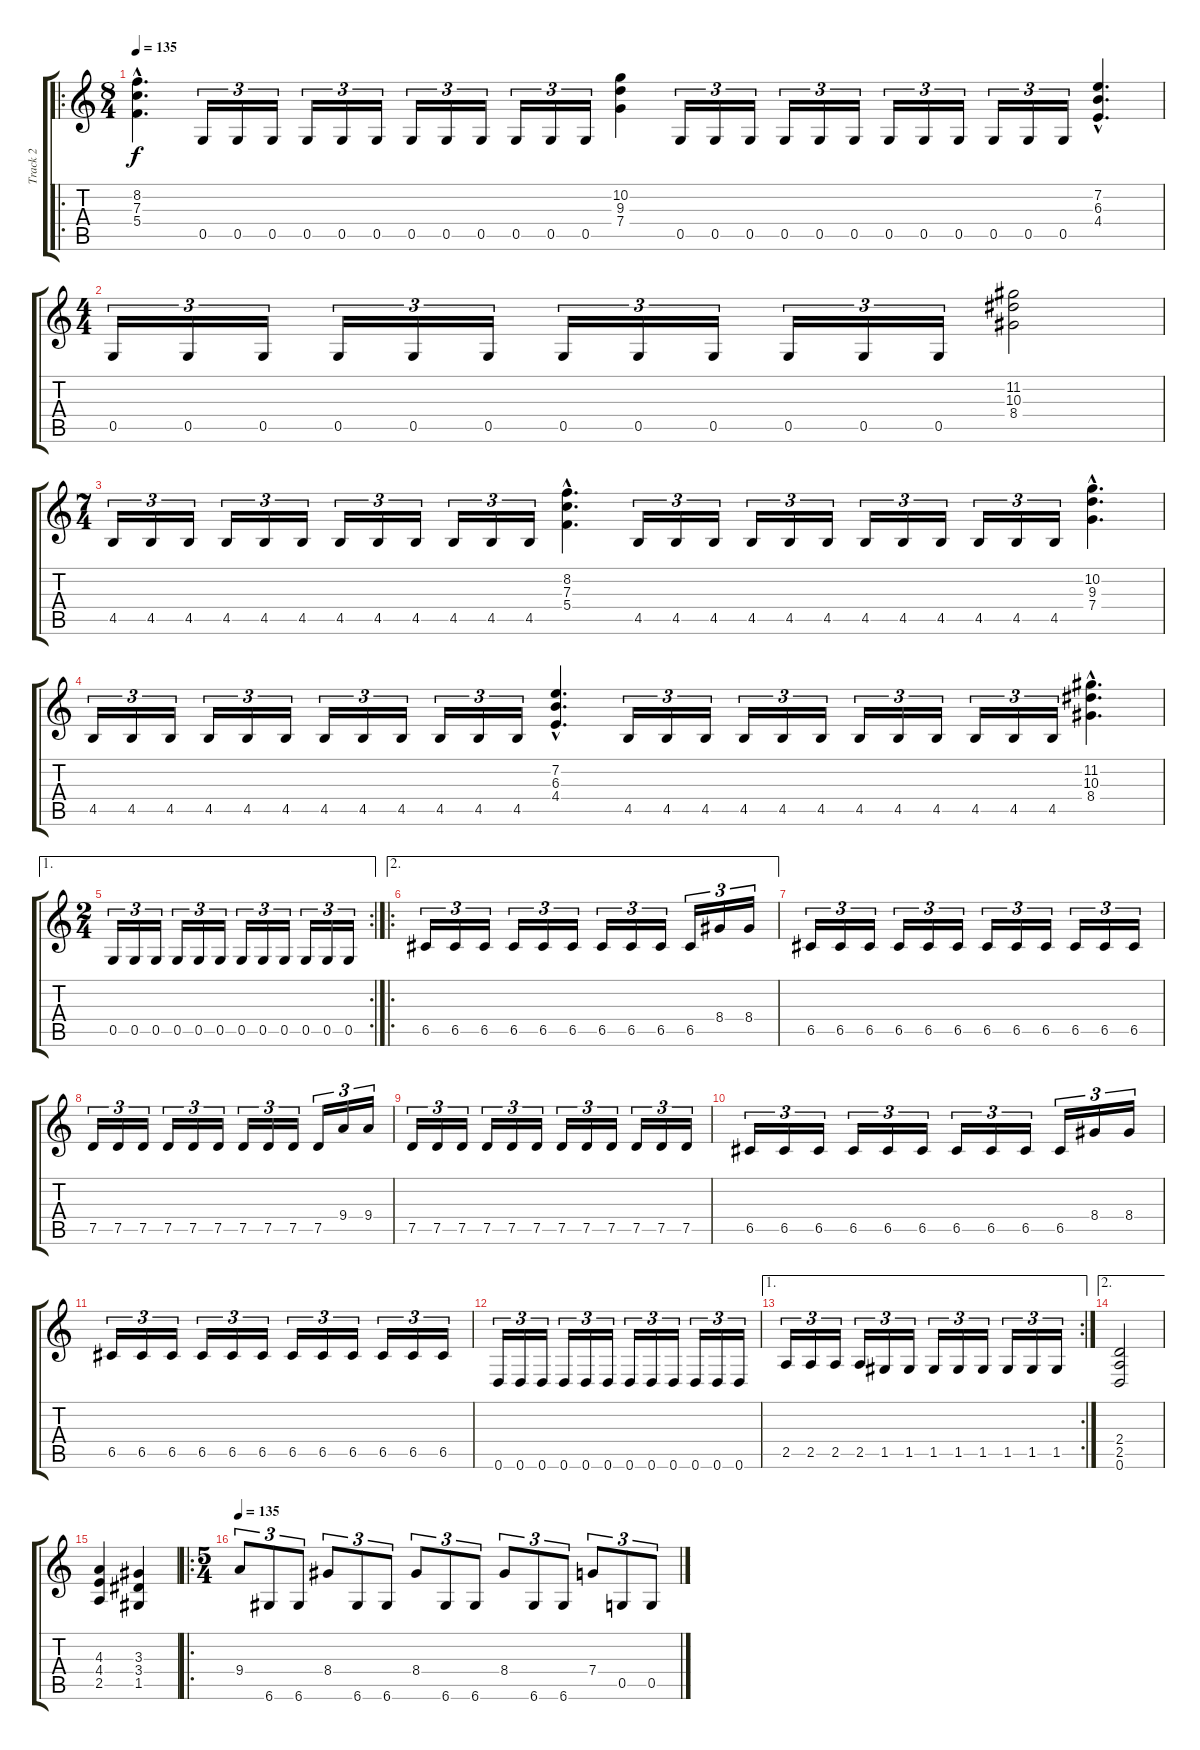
\track ("Track 2" "Track 2") {instrument overdrivenguitar}
\staff {score tabs}
\tuning (D4 A3 F3 C3 G2 D2) {hide}
\ro
\ts (8 4)
\tempo 135
\clef g2
\ks c
(8.2{hac} 7.3{hac} 5.4{hac}).4{d dy f} 0.5.16{tu (3 2)} 0.5.16{tu (3 2)} 0.5.16{tu (3 2)} 0.5.16{tu (3 2)} 0.5.16{tu (3 2)} 0.5.16{tu (3 2)} 0.5.16{tu (3 2)} 0.5.16{tu (3 2)} 0.5.16{tu (3 2)} 0.5.16{tu (3 2)} 0.5.16{tu (3 2)} 0.5.16{tu (3 2)} (10.2 9.3 7.4).4 0.5.16{tu (3 2)} 0.5.16{tu (3 2)} 0.5.16{tu (3 2)} 0.5.16{tu (3 2)} 0.5.16{tu (3 2)} 0.5.16{tu (3 2)} 0.5.16{tu (3 2)} 0.5.16{tu (3 2)} 0.5.16{tu (3 2)} 0.5.16{tu (3 2)} 0.5.16{tu (3 2)} 0.5.16{tu (3 2)} (7.2{hac} 6.3{hac} 4.4{hac}).4{d} |
\ts (4 4)
0.5.16{tu (3 2)} 0.5.16{tu (3 2)} 0.5.16{tu (3 2)} 0.5.16{tu (3 2)} 0.5.16{tu (3 2)} 0.5.16{tu (3 2)} 0.5.16{tu (3 2)} 0.5.16{tu (3 2)} 0.5.16{tu (3 2)} 0.5.16{tu (3 2)} 0.5.16{tu (3 2)} 0.5.16{tu (3 2)} (11.2 10.3 8.4).2 |
\ts (7 4)
4.5.16{tu (3 2)} 4.5.16{tu (3 2)} 4.5.16{tu (3 2)} 4.5.16{tu (3 2)} 4.5.16{tu (3 2)} 4.5.16{tu (3 2)} 4.5.16{tu (3 2)} 4.5.16{tu (3 2)} 4.5.16{tu (3 2)} 4.5.16{tu (3 2)} 4.5.16{tu (3 2)} 4.5.16{tu (3 2)} (8.2{hac} 7.3{hac} 5.4{hac}).4{d} 4.5.16{tu (3 2)} 4.5.16{tu (3 2)} 4.5.16{tu (3 2)} 4.5.16{tu (3 2)} 4.5.16{tu (3 2)} 4.5.16{tu (3 2)} 4.5.16{tu (3 2)} 4.5.16{tu (3 2)} 4.5.16{tu (3 2)} 4.5.16{tu (3 2)} 4.5.16{tu (3 2)} 4.5.16{tu (3 2)} (10.2{hac} 9.3{hac} 7.4{hac}).4{d} |
4.5.16{tu (3 2)} 4.5.16{tu (3 2)} 4.5.16{tu (3 2)} 4.5.16{tu (3 2)} 4.5.16{tu (3 2)} 4.5.16{tu (3 2)} 4.5.16{tu (3 2)} 4.5.16{tu (3 2)} 4.5.16{tu (3 2)} 4.5.16{tu (3 2)} 4.5.16{tu (3 2)} 4.5.16{tu (3 2)} (7.2{hac} 6.3{hac} 4.4{hac}).4{d} 4.5.16{tu (3 2)} 4.5.16{tu (3 2)} 4.5.16{tu (3 2)} 4.5.16{tu (3 2)} 4.5.16{tu (3 2)} 4.5.16{tu (3 2)} 4.5.16{tu (3 2)} 4.5.16{tu (3 2)} 4.5.16{tu (3 2)} 4.5.16{tu (3 2)} 4.5.16{tu (3 2)} 4.5.16{tu (3 2)} (11.2{hac} 10.3{hac} 8.4{hac}).4{d} |
\ae 1
\rc 2
\ts (2 4)
0.5.16{tu (3 2)} 0.5.16{tu (3 2)} 0.5.16{tu (3 2)} 0.5.16{tu (3 2)} 0.5.16{tu (3 2)} 0.5.16{tu (3 2)} 0.5.16{tu (3 2)} 0.5.16{tu (3 2)} 0.5.16{tu (3 2)} 0.5.16{tu (3 2)} 0.5.16{tu (3 2)} 0.5.16{tu (3 2)} |
\ae 2
\ro
6.5.16{tu (3 2)} 6.5.16{tu (3 2)} 6.5.16{tu (3 2)} 6.5.16{tu (3 2)} 6.5.16{tu (3 2)} 6.5.16{tu (3 2)} 6.5.16{tu (3 2)} 6.5.16{tu (3 2)} 6.5.16{tu (3 2)} 6.5.16{tu (3 2)} 8.4.16{tu (3 2)} 8.4.16{tu (3 2)} |
6.5.16{tu (3 2)} 6.5.16{tu (3 2)} 6.5.16{tu (3 2)} 6.5.16{tu (3 2)} 6.5.16{tu (3 2)} 6.5.16{tu (3 2)} 6.5.16{tu (3 2)} 6.5.16{tu (3 2)} 6.5.16{tu (3 2)} 6.5.16{tu (3 2)} 6.5.16{tu (3 2)} 6.5.16{tu (3 2)} |
7.5.16{tu (3 2)} 7.5.16{tu (3 2)} 7.5.16{tu (3 2)} 7.5.16{tu (3 2)} 7.5.16{tu (3 2)} 7.5.16{tu (3 2)} 7.5.16{tu (3 2)} 7.5.16{tu (3 2)} 7.5.16{tu (3 2)} 7.5.16{tu (3 2)} 9.4.16{tu (3 2)} 9.4.16{tu (3 2)} |
7.5.16{tu (3 2)} 7.5.16{tu (3 2)} 7.5.16{tu (3 2)} 7.5.16{tu (3 2)} 7.5.16{tu (3 2)} 7.5.16{tu (3 2)} 7.5.16{tu (3 2)} 7.5.16{tu (3 2)} 7.5.16{tu (3 2)} 7.5.16{tu (3 2)} 7.5.16{tu (3 2)} 7.5.16{tu (3 2)} |
6.5.16{tu (3 2)} 6.5.16{tu (3 2)} 6.5.16{tu (3 2)} 6.5.16{tu (3 2)} 6.5.16{tu (3 2)} 6.5.16{tu (3 2)} 6.5.16{tu (3 2)} 6.5.16{tu (3 2)} 6.5.16{tu (3 2)} 6.5.16{tu (3 2)} 8.4.16{tu (3 2)} 8.4.16{tu (3 2)} |
6.5.16{tu (3 2)} 6.5.16{tu (3 2)} 6.5.16{tu (3 2)} 6.5.16{tu (3 2)} 6.5.16{tu (3 2)} 6.5.16{tu (3 2)} 6.5.16{tu (3 2)} 6.5.16{tu (3 2)} 6.5.16{tu (3 2)} 6.5.16{tu (3 2)} 6.5.16{tu (3 2)} 6.5.16{tu (3 2)} |
0.6.16{tu (3 2)} 0.6.16{tu (3 2)} 0.6.16{tu (3 2)} 0.6.16{tu (3 2)} 0.6.16{tu (3 2)} 0.6.16{tu (3 2)} 0.6.16{tu (3 2)} 0.6.16{tu (3 2)} 0.6.16{tu (3 2)} 0.6.16{tu (3 2)} 0.6.16{tu (3 2)} 0.6.16{tu (3 2)} |
\ae 1
\rc 2
2.5.16{tu (3 2)} 2.5.16{tu (3 2)} 2.5.16{tu (3 2)} 2.5.16{tu (3 2)} 1.5.16{tu (3 2)} 1.5.16{tu (3 2)} 1.5.16{tu (3 2)} 1.5.16{tu (3 2)} 1.5.16{tu (3 2)} 1.5.16{tu (3 2)} 1.5.16{tu (3 2)} 1.5.16{tu (3 2)} |
\ae 2
(2.4 2.5 0.6).2 |
(4.3 4.4 2.5).4 (3.3 3.4 1.5).4 |
\ro
\ts (5 4)
\tempo 135
9.4.8{tu (3 2)} 6.6.8{tu (3 2)} 6.6.8{tu (3 2)} 8.4.8{tu (3 2)} 6.6.8{tu (3 2)} 6.6.8{tu (3 2)} 8.4.8{tu (3 2)} 6.6.8{tu (3 2)} 6.6.8{tu (3 2)} 8.4.8{tu (3 2)} 6.6.8{tu (3 2)} 6.6.8{tu (3 2)} 7.4.8{tu (3 2)} 0.5.8{tu (3 2)} 0.5.8{tu (3 2)}
